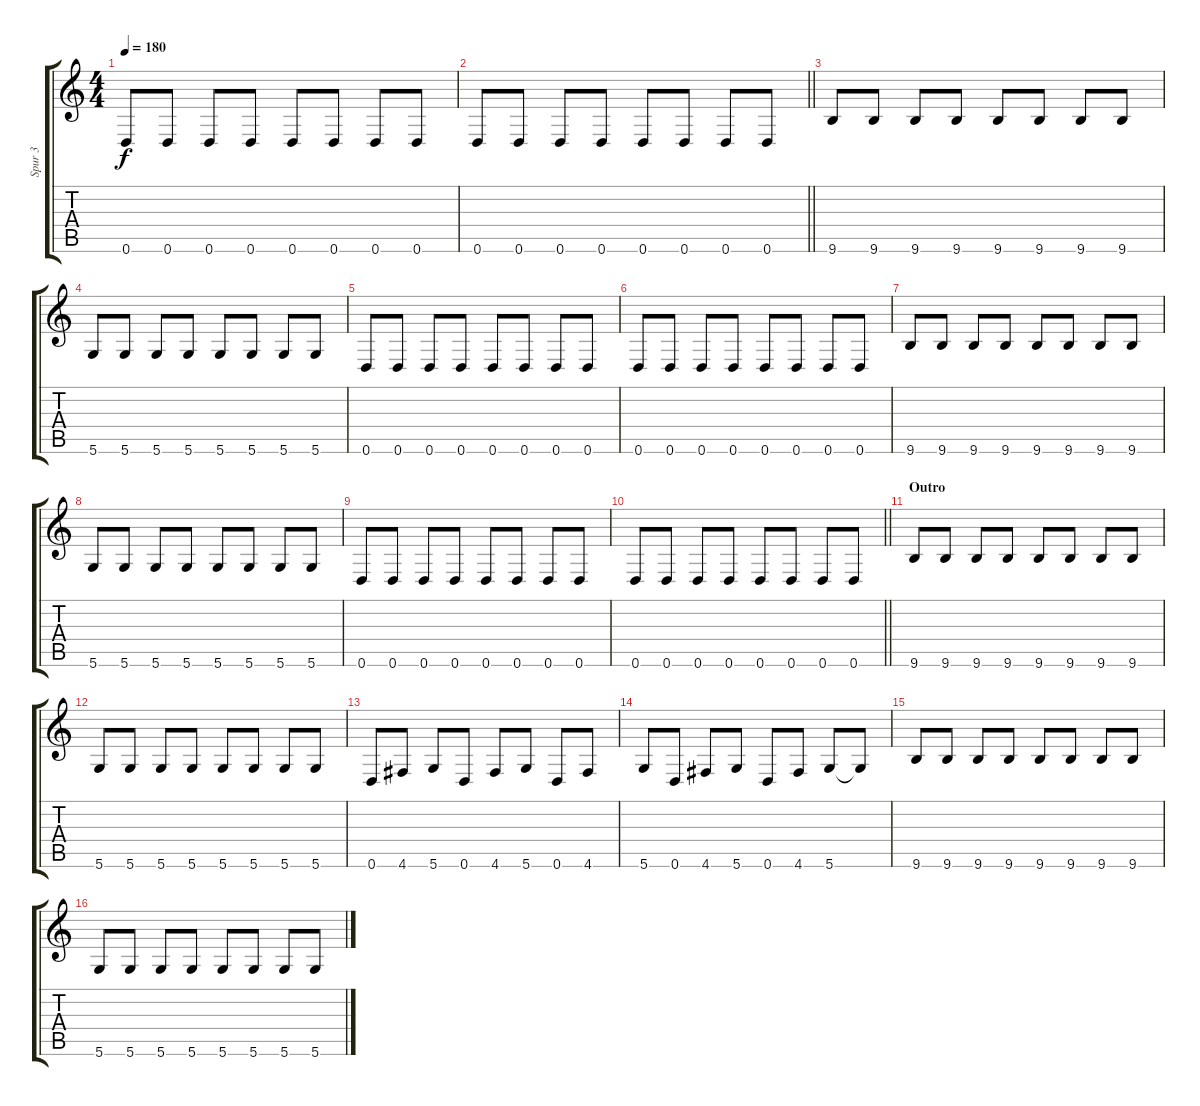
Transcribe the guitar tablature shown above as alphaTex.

\track ("Spur 3" "Spur 3") {instrument electricbasspick}
\staff {score tabs}
\tuning (E4 B3 G3 D3 A2 D2) {hide}
\ts (4 4)
\tempo 180
\clef g2
\ks c
0.6.8{dy f} 0.6.8 0.6.8 0.6.8 0.6.8 0.6.8 0.6.8 0.6.8 |
\barLineRight lightlight
0.6.8 0.6.8 0.6.8 0.6.8 0.6.8 0.6.8 0.6.8 0.6.8 |
9.6.8 9.6.8 9.6.8 9.6.8 9.6.8 9.6.8 9.6.8 9.6.8 |
5.6.8 5.6.8 5.6.8 5.6.8 5.6.8 5.6.8 5.6.8 5.6.8 |
0.6.8 0.6.8 0.6.8 0.6.8 0.6.8 0.6.8 0.6.8 0.6.8 |
0.6.8 0.6.8 0.6.8 0.6.8 0.6.8 0.6.8 0.6.8 0.6.8 |
9.6.8 9.6.8 9.6.8 9.6.8 9.6.8 9.6.8 9.6.8 9.6.8 |
5.6.8 5.6.8 5.6.8 5.6.8 5.6.8 5.6.8 5.6.8 5.6.8 |
0.6.8 0.6.8 0.6.8 0.6.8 0.6.8 0.6.8 0.6.8 0.6.8 |
\barLineRight lightlight
0.6.8 0.6.8 0.6.8 0.6.8 0.6.8 0.6.8 0.6.8 0.6.8 |
\section ("" "Outro")
9.6.8 9.6.8 9.6.8 9.6.8 9.6.8 9.6.8 9.6.8 9.6.8 |
5.6.8 5.6.8 5.6.8 5.6.8 5.6.8 5.6.8 5.6.8 5.6.8 |
0.6.8 4.6.8 5.6.8 0.6.8 4.6.8 5.6.8 0.6.8 4.6.8 |
5.6.8 0.6.8 4.6.8 5.6.8 0.6.8 4.6.8 5.6.8 5.6{t}.8 |
9.6.8 9.6.8 9.6.8 9.6.8 9.6.8 9.6.8 9.6.8 9.6.8 |
5.6.8 5.6.8 5.6.8 5.6.8 5.6.8 5.6.8 5.6.8 5.6.8
